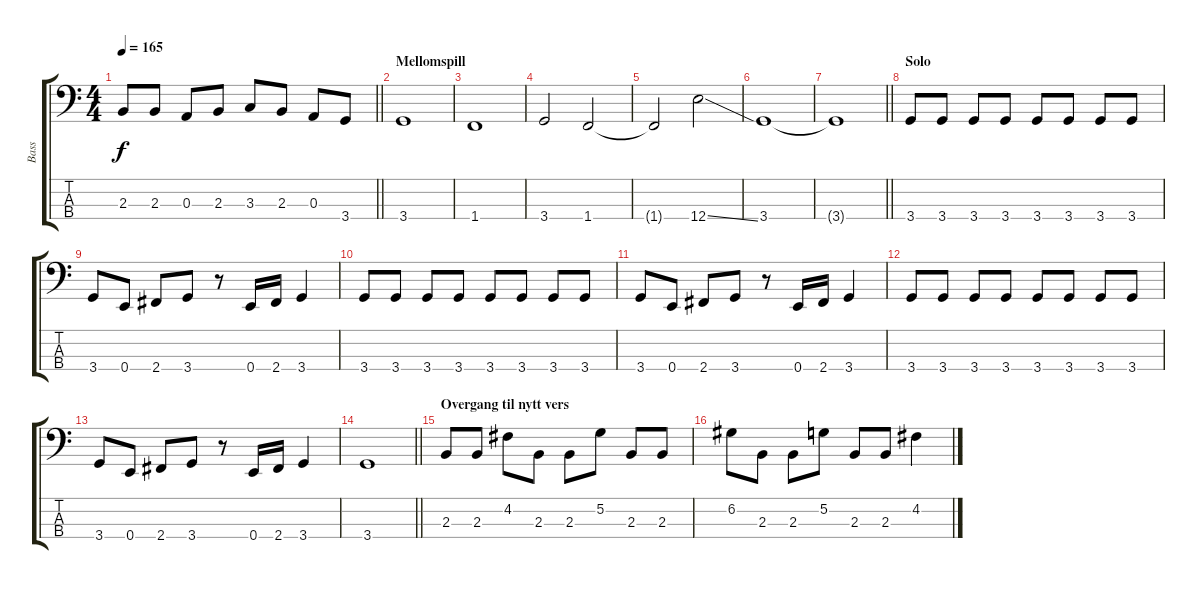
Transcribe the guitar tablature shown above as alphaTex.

\track ("Bass" "Bass") {instrument electricbassfinger}
\staff {score tabs}
\tuning (G2 D2 A1 E1) {hide}
\ts (4 4)
\tempo 165
\clef f4
\barLineRight lightlight
\ks c
2.3.8{dy f} 2.3.8 0.3.8 2.3.8 3.3.8 2.3.8 0.3.8 3.4.8 |
\section ("" "Mellomspill")
3.4.1 |
1.4.1 |
3.4.2 1.4.2 |
1.4{t}.2 12.4{ss}.2 |
3.4.1 |
\barLineRight lightlight
3.4{t}.1 |
\section ("" "Solo")
3.4.8 3.4.8 3.4.8 3.4.8 3.4.8 3.4.8 3.4.8 3.4.8 |
3.4.8 0.4.8 2.4.8 3.4.8 r.8 0.4.16 2.4.16 3.4.4 |
3.4.8 3.4.8 3.4.8 3.4.8 3.4.8 3.4.8 3.4.8 3.4.8 |
3.4.8 0.4.8 2.4.8 3.4.8 r.8 0.4.16 2.4.16 3.4.4 |
3.4.8 3.4.8 3.4.8 3.4.8 3.4.8 3.4.8 3.4.8 3.4.8 |
3.4.8 0.4.8 2.4.8 3.4.8 r.8 0.4.16 2.4.16 3.4.4 |
\barLineRight lightlight
3.4.1 |
\section ("" "Overgang til nytt vers")
2.3.8 2.3.8 4.2.8 2.3.8 2.3.8 5.2.8 2.3.8 2.3.8 |
6.2.8 2.3.8 2.3.8 5.2.8 2.3.8 2.3.8 4.2.4
